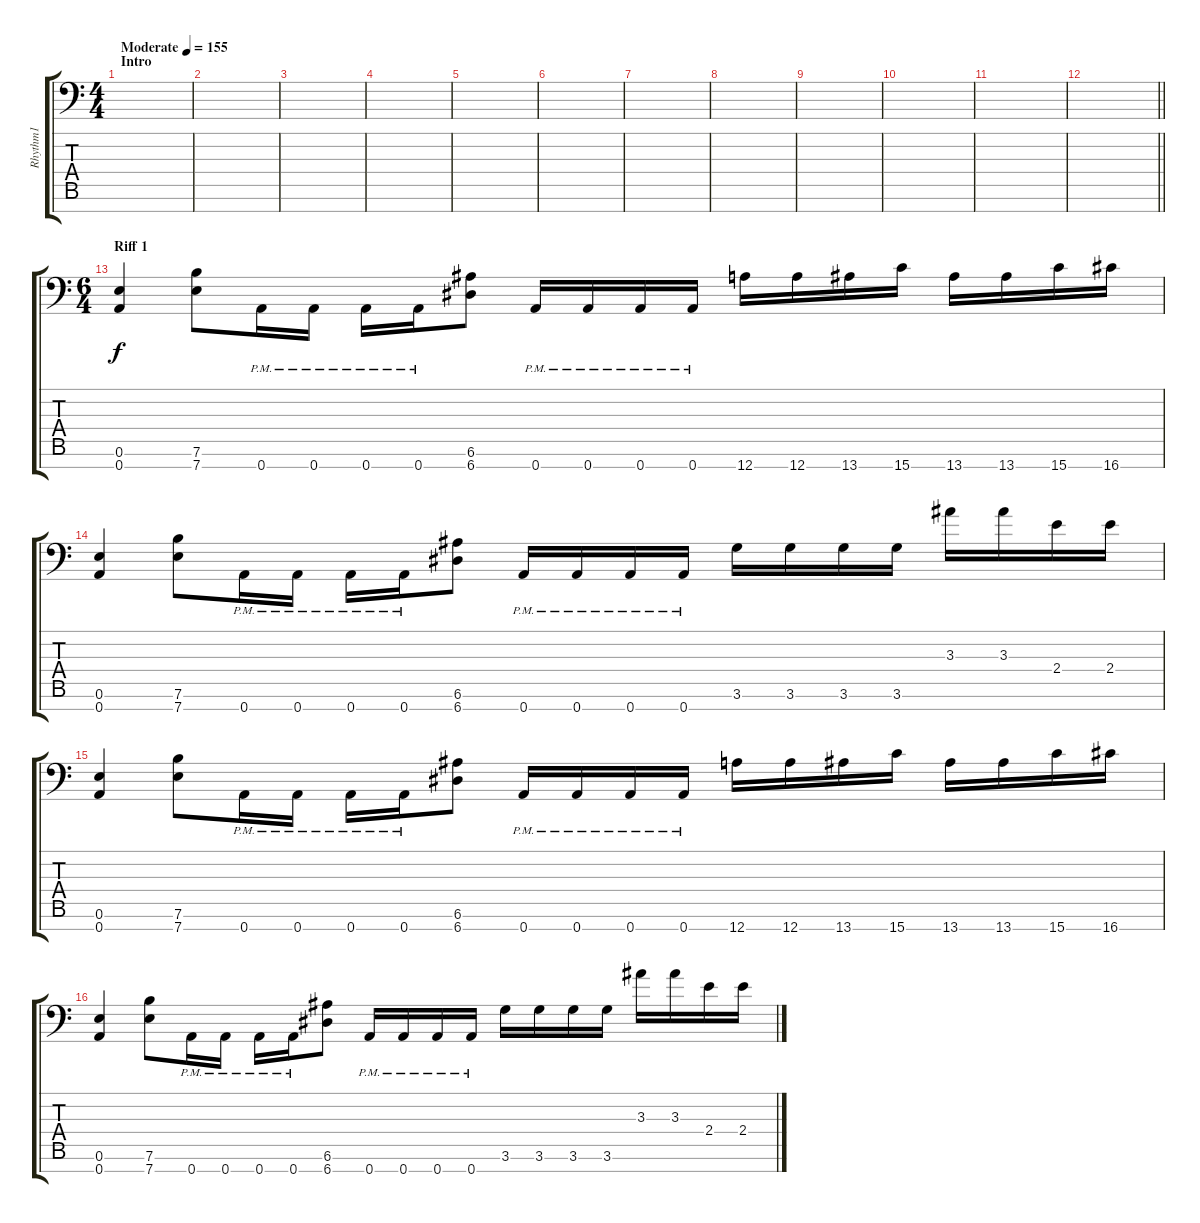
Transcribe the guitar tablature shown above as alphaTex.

\track ("Rhythm1" "Rhythm1") {instrument distortionguitar}
\staff {score tabs}
\tuning (E4 B3 G3 D3 A2 E2 A1) {hide}
\ts (4 4)
\section ("" "Intro")
\tempo (155 "Moderate")
\clef f4
\ks c
|
|
|
|
|
|
|
|
|
|
|
\barLineRight lightlight
|
\ts (6 4)
\section ("" "Riff 1")
(0.6 0.7).4 (7.6 7.7).8 0.7{pm}.16 0.7{pm}.16 0.7{pm}.16 0.7{pm}.16 (6.6 6.7).8 0.7{pm}.16 0.7{pm}.16 0.7{pm}.16 0.7{pm}.16 12.7.16 12.7.16 13.7.16 15.7.16 13.7.16 13.7.16 15.7.16 16.7.16 |
(0.6 0.7).4 (7.6 7.7).8 0.7{pm}.16 0.7{pm}.16 0.7{pm}.16 0.7{pm}.16 (6.6 6.7).8 0.7{pm}.16 0.7{pm}.16 0.7{pm}.16 0.7{pm}.16 3.6.16 3.6.16 3.6.16 3.6.16 3.3.16 3.3.16 2.4.16 2.4.16 |
(0.6 0.7).4 (7.6 7.7).8 0.7{pm}.16 0.7{pm}.16 0.7{pm}.16 0.7{pm}.16 (6.6 6.7).8 0.7{pm}.16 0.7{pm}.16 0.7{pm}.16 0.7{pm}.16 12.7.16 12.7.16 13.7.16 15.7.16 13.7.16 13.7.16 15.7.16 16.7.16 |
(0.6 0.7).4 (7.6 7.7).8 0.7{pm}.16 0.7{pm}.16 0.7{pm}.16 0.7{pm}.16 (6.6 6.7).8 0.7{pm}.16 0.7{pm}.16 0.7{pm}.16 0.7{pm}.16 3.6.16 3.6.16 3.6.16 3.6.16 3.3.16 3.3.16 2.4.16 2.4.16
